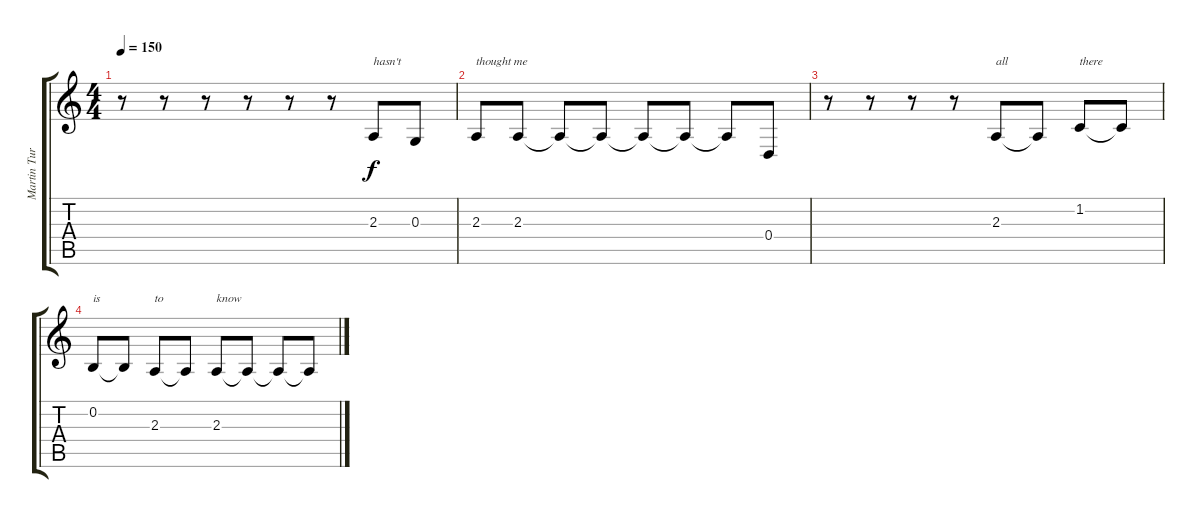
\track ("Martin Turner (vocals)" "Martin Tur") {instrument oboe}
\staff {score tabs}
\tuning (E4 B3 G3 D3 A2 E2) {hide}
\ts (4 4)
\tempo 150
\clef g2
\ks c
r.8{dy f} r.8 r.8 r.8 r.8 r.8 2.3.8{txt "hasn't "} 0.3.8 |
2.3.8{txt "thought me"} 2.3.8 2.3{t}.8 2.3{t}.8 2.3{t}.8 2.3{t}.8 2.3{t}.8 0.4.8 |
r.8 r.8 r.8 r.8 2.3.8{txt "all"} 2.3{t}.8 1.2.8{txt "there"} 1.2{t}.8 |
0.2.8{txt "is"} 0.2{t}.8 2.3.8{txt "to"} 2.3{t}.8 2.3.8{txt "know"} 2.3{t}.8 2.3{t}.8 2.3{t}.8
